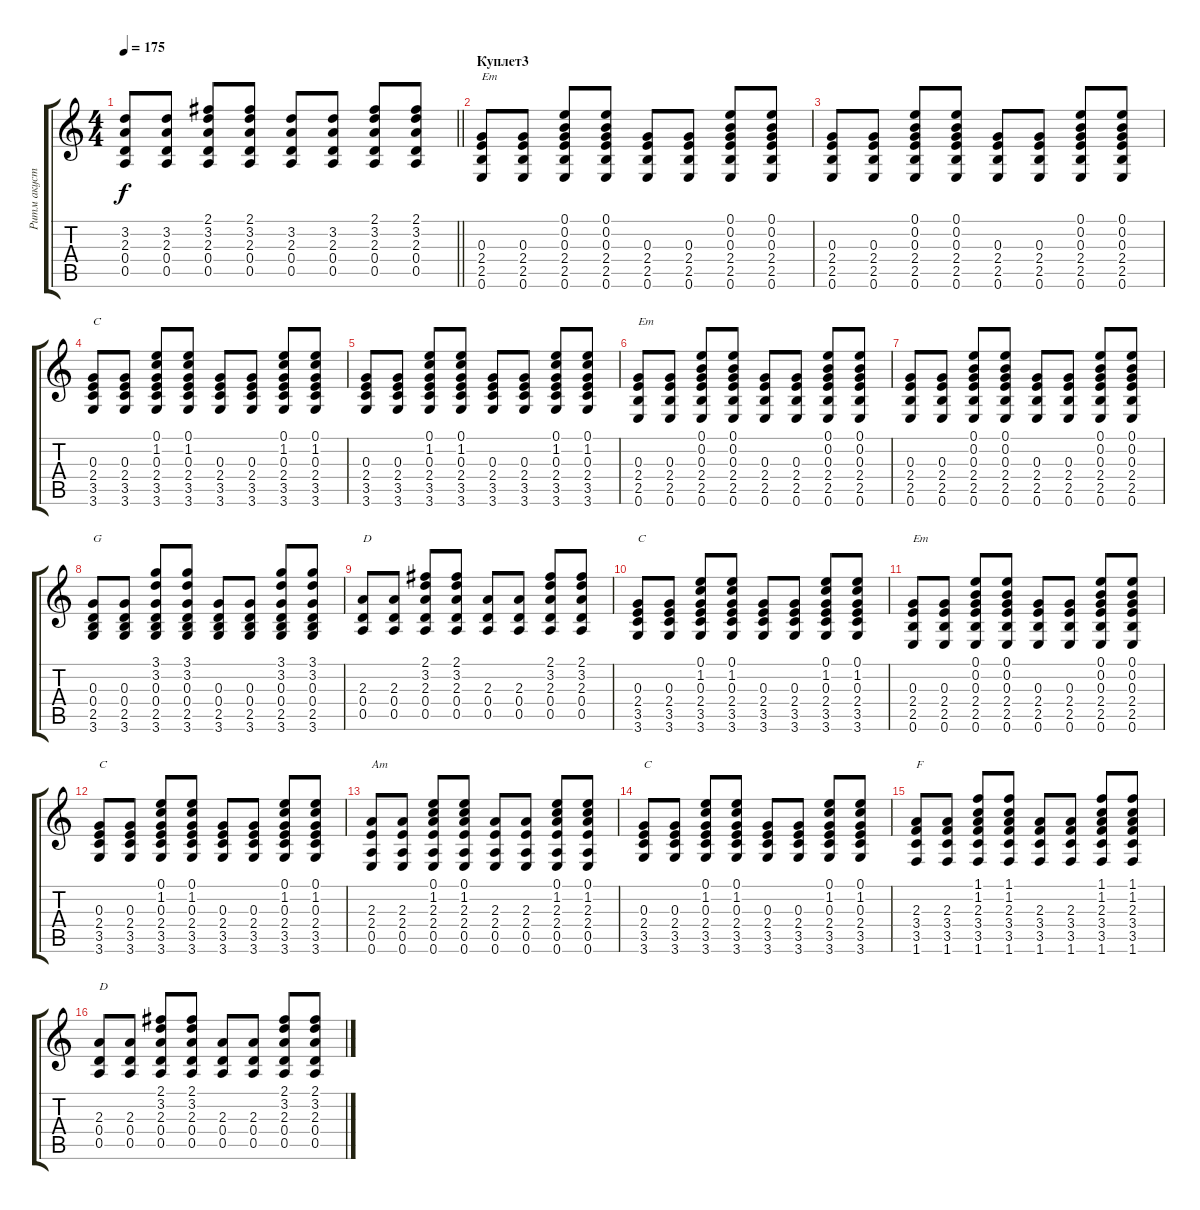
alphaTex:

\track ("Ритм акустика" "Ритм акуст") {instrument acousticguitarsteel}
\staff {score tabs}
\tuning (E4 B3 G3 D3 A2 E2) {hide}
\ts (4 4)
\tempo 175
\clef g2
\barLineRight lightlight
\ks c
(3.2 2.3 0.4 0.5).8{dy f} (3.2 2.3 0.4 0.5).8 (2.1 3.2 2.3 0.4 0.5).8 (2.1 3.2 2.3 0.4 0.5).8 (3.2 2.3 0.4 0.5).8 (3.2 2.3 0.4 0.5).8 (2.1 3.2 2.3 0.4 0.5).8 (2.1 3.2 2.3 0.4 0.5).8 |
\section ("" "Куплет3")
(0.3 2.4 2.5 0.6).8{txt "Em"} (0.3 2.4 2.5 0.6).8 (0.1 0.2 0.3 2.4 2.5 0.6).8 (0.1 0.2 0.3 2.4 2.5 0.6).8 (0.3 2.4 2.5 0.6).8 (0.3 2.4 2.5 0.6).8 (0.1 0.2 0.3 2.4 2.5 0.6).8 (0.1 0.2 0.3 2.4 2.5 0.6).8 |
(0.3 2.4 2.5 0.6).8 (0.3 2.4 2.5 0.6).8 (0.1 0.2 0.3 2.4 2.5 0.6).8 (0.1 0.2 0.3 2.4 2.5 0.6).8 (0.3 2.4 2.5 0.6).8 (0.3 2.4 2.5 0.6).8 (0.1 0.2 0.3 2.4 2.5 0.6).8 (0.1 0.2 0.3 2.4 2.5 0.6).8 |
(0.3 2.4 3.5 3.6).8{txt "C"} (0.3 2.4 3.5 3.6).8 (0.1 1.2 0.3 2.4 3.5 3.6).8 (0.1 1.2 0.3 2.4 3.5 3.6).8 (0.3 2.4 3.5 3.6).8 (0.3 2.4 3.5 3.6).8 (0.1 1.2 0.3 2.4 3.5 3.6).8 (0.1 1.2 0.3 2.4 3.5 3.6).8 |
(0.3 2.4 3.5 3.6).8 (0.3 2.4 3.5 3.6).8 (0.1 1.2 0.3 2.4 3.5 3.6).8 (0.1 1.2 0.3 2.4 3.5 3.6).8 (0.3 2.4 3.5 3.6).8 (0.3 2.4 3.5 3.6).8 (0.1 1.2 0.3 2.4 3.5 3.6).8 (0.1 1.2 0.3 2.4 3.5 3.6).8 |
(0.3 2.4 2.5 0.6).8{txt "Em"} (0.3 2.4 2.5 0.6).8 (0.1 0.2 0.3 2.4 2.5 0.6).8 (0.1 0.2 0.3 2.4 2.5 0.6).8 (0.3 2.4 2.5 0.6).8 (0.3 2.4 2.5 0.6).8 (0.1 0.2 0.3 2.4 2.5 0.6).8 (0.1 0.2 0.3 2.4 2.5 0.6).8 |
(0.3 2.4 2.5 0.6).8 (0.3 2.4 2.5 0.6).8 (0.1 0.2 0.3 2.4 2.5 0.6).8 (0.1 0.2 0.3 2.4 2.5 0.6).8 (0.3 2.4 2.5 0.6).8 (0.3 2.4 2.5 0.6).8 (0.1 0.2 0.3 2.4 2.5 0.6).8 (0.1 0.2 0.3 2.4 2.5 0.6).8 |
(0.3 0.4 2.5 3.6).8{txt "G"} (0.3 0.4 2.5 3.6).8 (3.1 3.2 0.3 0.4 2.5 3.6).8 (3.1 3.2 0.3 0.4 2.5 3.6).8 (0.3 0.4 2.5 3.6).8 (0.3 0.4 2.5 3.6).8 (3.1 3.2 0.3 0.4 2.5 3.6).8 (3.1 3.2 0.3 0.4 2.5 3.6).8 |
(2.3 0.4 0.5).8{txt "D"} (2.3 0.4 0.5).8 (2.1 3.2 2.3 0.4 0.5).8 (2.1 3.2 2.3 0.4 0.5).8 (2.3 0.4 0.5).8 (2.3 0.4 0.5).8 (2.1 3.2 2.3 0.4 0.5).8 (2.1 3.2 2.3 0.4 0.5).8 |
(0.3 2.4 3.5 3.6).8{txt "C"} (0.3 2.4 3.5 3.6).8 (0.1 1.2 0.3 2.4 3.5 3.6).8 (0.1 1.2 0.3 2.4 3.5 3.6).8 (0.3 2.4 3.5 3.6).8 (0.3 2.4 3.5 3.6).8 (0.1 1.2 0.3 2.4 3.5 3.6).8 (0.1 1.2 0.3 2.4 3.5 3.6).8 |
(0.3 2.4 2.5 0.6).8{txt "Em"} (0.3 2.4 2.5 0.6).8 (0.1 0.2 0.3 2.4 2.5 0.6).8 (0.1 0.2 0.3 2.4 2.5 0.6).8 (0.3 2.4 2.5 0.6).8 (0.3 2.4 2.5 0.6).8 (0.1 0.2 0.3 2.4 2.5 0.6).8 (0.1 0.2 0.3 2.4 2.5 0.6).8 |
(0.3 2.4 3.5 3.6).8{txt "C"} (0.3 2.4 3.5 3.6).8 (0.1 1.2 0.3 2.4 3.5 3.6).8 (0.1 1.2 0.3 2.4 3.5 3.6).8 (0.3 2.4 3.5 3.6).8 (0.3 2.4 3.5 3.6).8 (0.1 1.2 0.3 2.4 3.5 3.6).8 (0.1 1.2 0.3 2.4 3.5 3.6).8 |
(2.3 2.4 0.5 0.6).8{txt "Am"} (2.3 2.4 0.5 0.6).8 (0.1 1.2 2.3 2.4 0.5 0.6).8 (0.1 1.2 2.3 2.4 0.5 0.6).8 (2.3 2.4 0.5 0.6).8 (2.3 2.4 0.5 0.6).8 (0.1 1.2 2.3 2.4 0.5 0.6).8 (0.1 1.2 2.3 2.4 0.5 0.6).8 |
(0.3 2.4 3.5 3.6).8{txt "C"} (0.3 2.4 3.5 3.6).8 (0.1 1.2 0.3 2.4 3.5 3.6).8 (0.1 1.2 0.3 2.4 3.5 3.6).8 (0.3 2.4 3.5 3.6).8 (0.3 2.4 3.5 3.6).8 (0.1 1.2 0.3 2.4 3.5 3.6).8 (0.1 1.2 0.3 2.4 3.5 3.6).8 |
(2.3 3.4 3.5 1.6).8{txt "F"} (2.3 3.4 3.5 1.6).8 (1.1 1.2 2.3 3.4 3.5 1.6).8 (1.1 1.2 2.3 3.4 3.5 1.6).8 (2.3 3.4 3.5 1.6).8 (2.3 3.4 3.5 1.6).8 (1.1 1.2 2.3 3.4 3.5 1.6).8 (1.1 1.2 2.3 3.4 3.5 1.6).8 |
(2.3 0.4 0.5).8{txt "D"} (2.3 0.4 0.5).8 (2.1 3.2 2.3 0.4 0.5).8 (2.1 3.2 2.3 0.4 0.5).8 (2.3 0.4 0.5).8 (2.3 0.4 0.5).8 (2.1 3.2 2.3 0.4 0.5).8 (2.1 3.2 2.3 0.4 0.5).8
